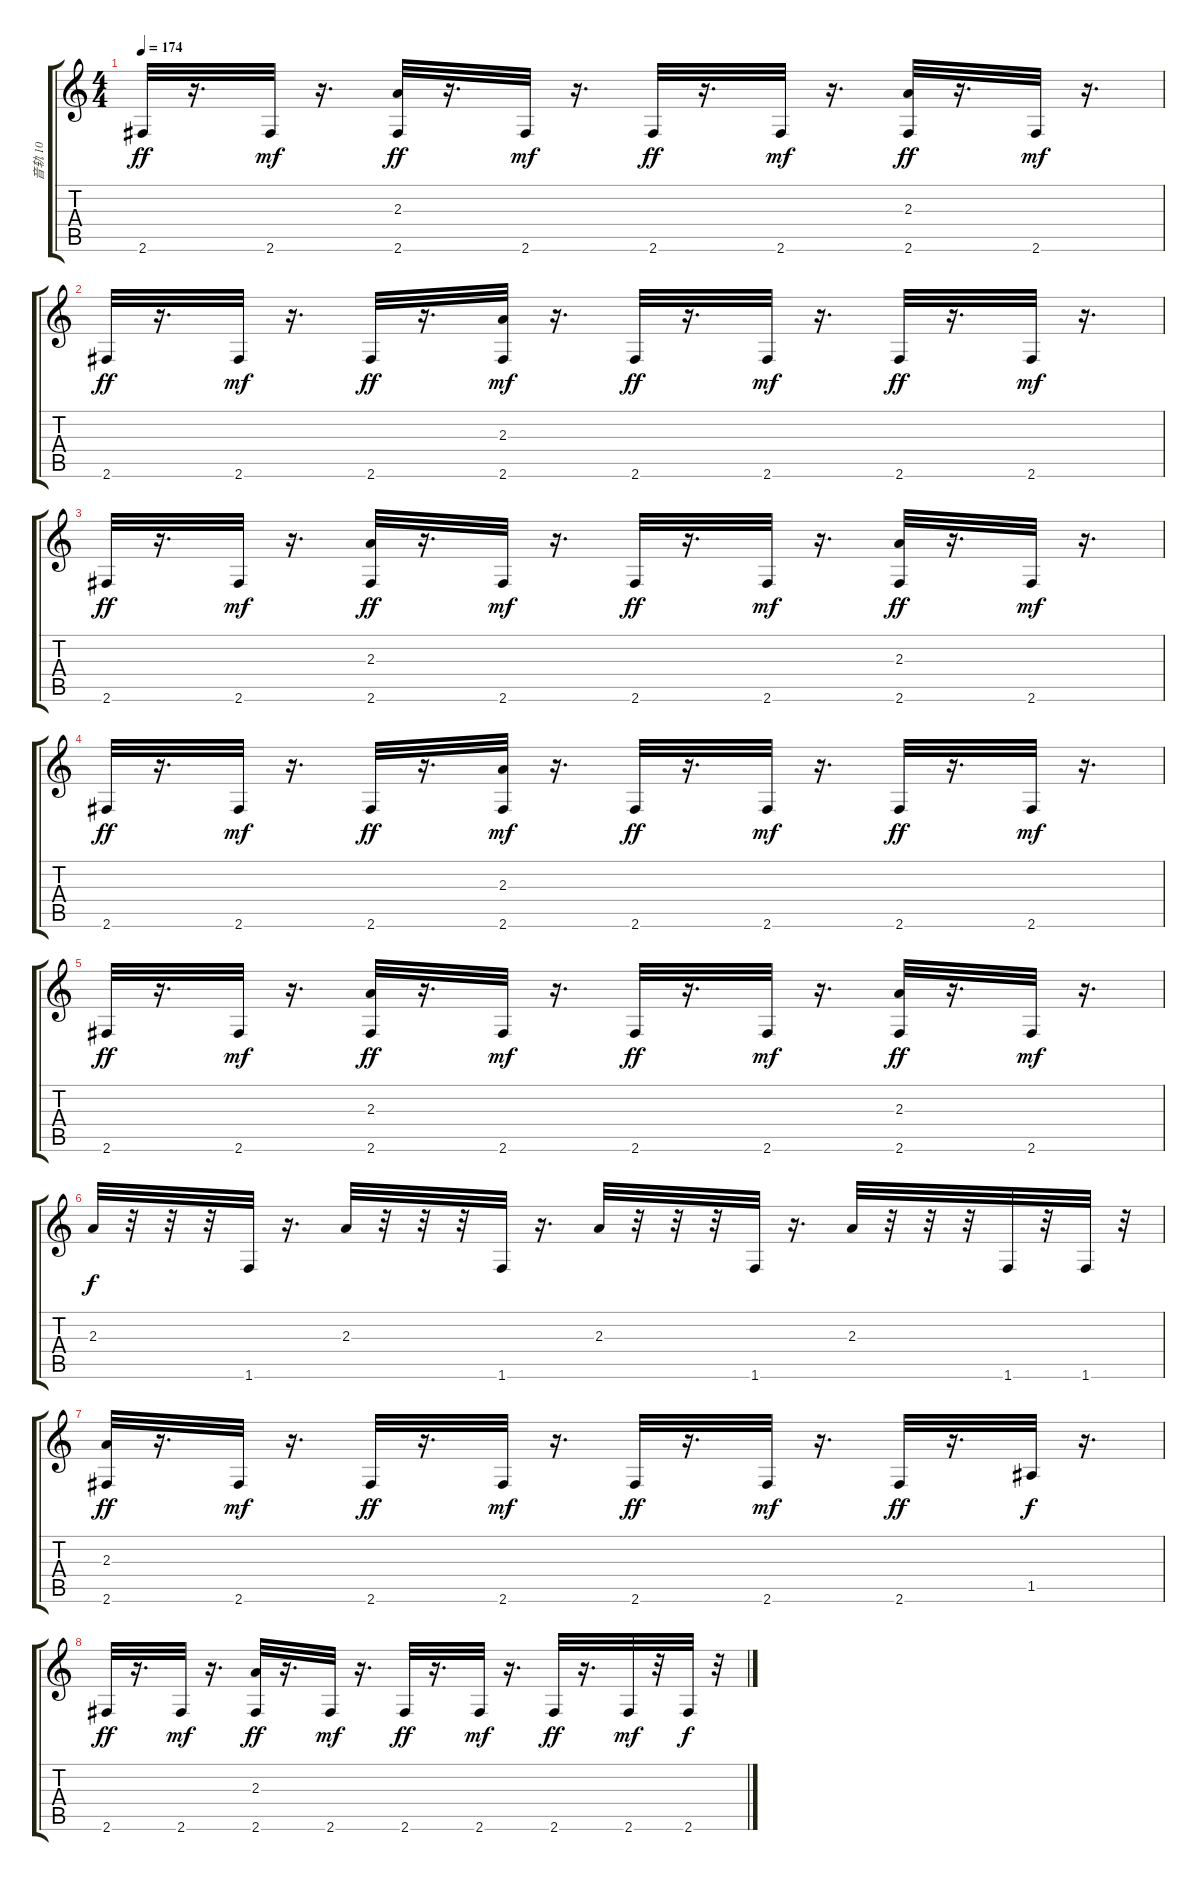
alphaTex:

\track ("音轨 10" "音轨 10") {instrument acousticguitarsteel}
\staff {score tabs}
\tuning (E4 B3 G3 D3 A2 E2) {hide}
\ts (4 4)
\tempo 174
\clef g2
\ks c
2.6.32{dy ff} r.16{d} 2.6.32{dy mf} r.16{d} (2.3 2.6).32{dy ff} r.16{d} 2.6.32{dy mf} r.16{d} 2.6.32{dy ff} r.16{d} 2.6.32{dy mf} r.16{d} (2.3 2.6).32{dy ff} r.16{d} 2.6.32{dy mf} r.16{d} |
2.6.32{dy ff} r.16{d} 2.6.32{dy mf} r.16{d} 2.6.32{dy ff} r.16{d} (2.3 2.6).32{dy mf} r.16{d} 2.6.32{dy ff} r.16{d} 2.6.32{dy mf} r.16{d} 2.6.32{dy ff} r.16{d} 2.6.32{dy mf} r.16{d} |
2.6.32{dy ff} r.16{d} 2.6.32{dy mf} r.16{d} (2.3 2.6).32{dy ff} r.16{d} 2.6.32{dy mf} r.16{d} 2.6.32{dy ff} r.16{d} 2.6.32{dy mf} r.16{d} (2.3 2.6).32{dy ff} r.16{d} 2.6.32{dy mf} r.16{d} |
2.6.32{dy ff} r.16{d} 2.6.32{dy mf} r.16{d} 2.6.32{dy ff} r.16{d} (2.3 2.6).32{dy mf} r.16{d} 2.6.32{dy ff} r.16{d} 2.6.32{dy mf} r.16{d} 2.6.32{dy ff} r.16{d} 2.6.32{dy mf} r.16{d} |
2.6.32{dy ff} r.16{d} 2.6.32{dy mf} r.16{d} (2.3 2.6).32{dy ff} r.16{d} 2.6.32{dy mf} r.16{d} 2.6.32{dy ff} r.16{d} 2.6.32{dy mf} r.16{d} (2.3 2.6).32{dy ff} r.16{d} 2.6.32{dy mf} r.16{d} |
2.3.32{dy f} r.32 r.32 r.32 1.6.32 r.16{d} 2.3.32 r.32 r.32 r.32 1.6.32 r.16{d} 2.3.32 r.32 r.32 r.32 1.6.32 r.16{d} 2.3.32 r.32 r.32 r.32 1.6.32 r.32 1.6.32 r.32 |
(2.3 2.6).32{dy ff} r.16{d} 2.6.32{dy mf} r.16{d} 2.6.32{dy ff} r.16{d} 2.6.32{dy mf} r.16{d} 2.6.32{dy ff} r.16{d} 2.6.32{dy mf} r.16{d} 2.6.32{dy ff} r.16{d} 1.5.32{dy f} r.16{d} |
2.6.32{dy ff} r.16{d} 2.6.32{dy mf} r.16{d} (2.3 2.6).32{dy ff} r.16{d} 2.6.32{dy mf} r.16{d} 2.6.32{dy ff} r.16{d} 2.6.32{dy mf} r.16{d} 2.6.32{dy ff} r.16{d} 2.6.32{dy mf} r.32 2.6.32{dy f} r.32
